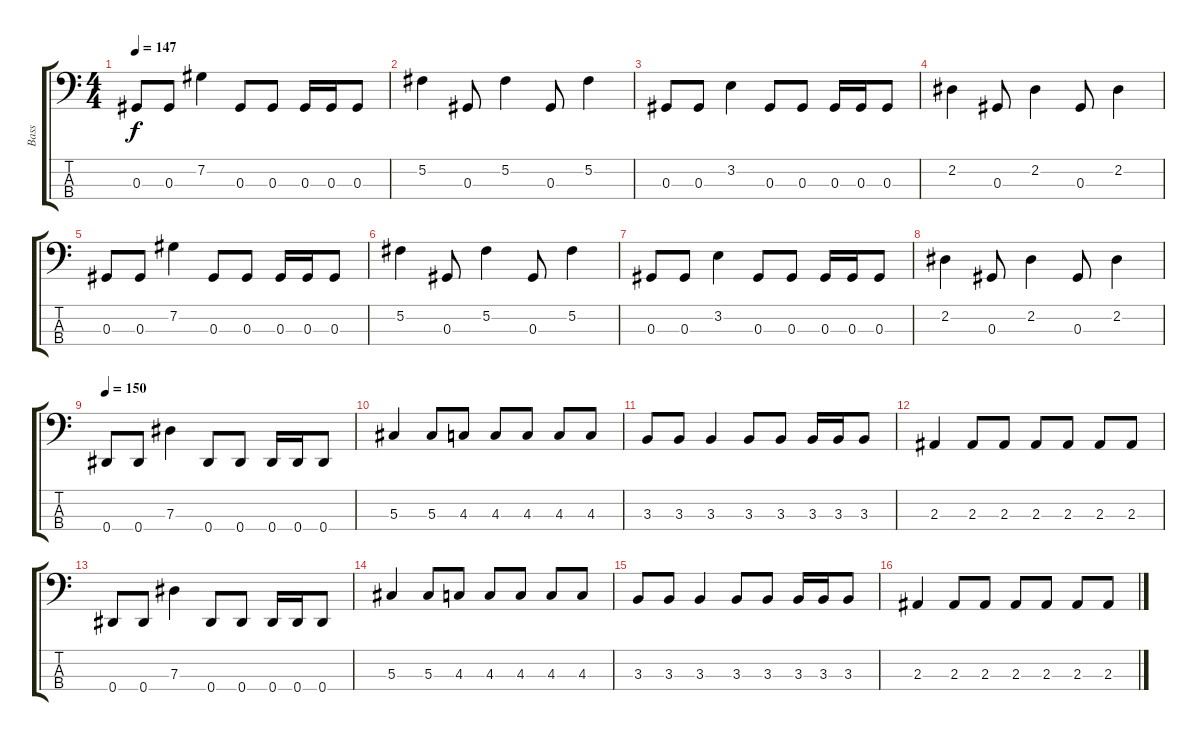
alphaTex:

\track ("Bass" "Bass") {instrument electricbassfinger}
\staff {score tabs}
\tuning (Gb2 Db2 Ab1 Eb1) {hide}
\ts (4 4)
\section ("" "")
\tempo 147
\clef f4
\ks c
0.3.8{dy f volume 13 instrument electricbassfinger} 0.3.8 7.2.4 0.3.8 0.3.8 0.3.16 0.3.16 0.3.8 |
5.2.4 0.3.8 5.2.4 0.3.8 5.2.4 |
0.3.8 0.3.8 3.2.4 0.3.8 0.3.8 0.3.16 0.3.16 0.3.8 |
2.2.4 0.3.8 2.2.4 0.3.8 2.2.4 |
0.3.8{volume 13 instrument electricbassfinger} 0.3.8 7.2.4 0.3.8 0.3.8 0.3.16 0.3.16 0.3.8 |
5.2.4 0.3.8 5.2.4 0.3.8 5.2.4 |
0.3.8 0.3.8 3.2.4 0.3.8 0.3.8 0.3.16 0.3.16 0.3.8 |
2.2.4 0.3.8 2.2.4 0.3.8 2.2.4 |
\section ("" "")
\tempo 150
0.4.8 0.4.8 7.3.4 0.4.8 0.4.8 0.4.16 0.4.16 0.4.8 |
5.3.4 5.3.8 4.3.8 4.3.8 4.3.8 4.3.8 4.3.8 |
3.3.8 3.3.8 3.3.4 3.3.8 3.3.8 3.3.16 3.3.16 3.3.8 |
2.3.4 2.3.8 2.3.8 2.3.8 2.3.8 2.3.8 2.3.8 |
0.4.8 0.4.8 7.3.4 0.4.8 0.4.8 0.4.16 0.4.16 0.4.8 |
5.3.4 5.3.8 4.3.8 4.3.8 4.3.8 4.3.8 4.3.8 |
3.3.8 3.3.8 3.3.4 3.3.8 3.3.8 3.3.16 3.3.16 3.3.8 |
2.3.4 2.3.8 2.3.8 2.3.8 2.3.8 2.3.8 2.3.8
